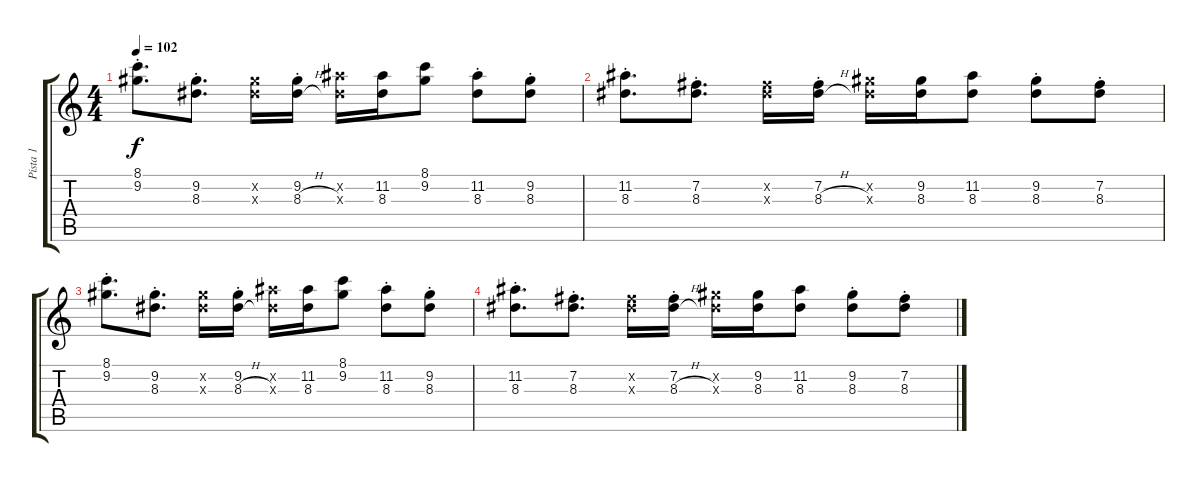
\track ("Pista 1" "Pista 1") {instrument electricguitarjazz}
\staff {score tabs}
\tuning (E4 B3 G3 D3 A2 E2) {hide}
\ts (4 4)
\tempo 102
\clef g2
\ks c
(8.1 9.2{st}).8{d dy f} (9.2 8.3{st}).8{d} (9.2{x} 8.3{x}).16 (9.2 8.3{h st}).16 (11.2{x} 8.3{x}).16 (11.2 8.3).16 (8.1 9.2).8 (11.2 8.3{st}).8 (9.2 8.3{st}).8 |
(11.2{st} 8.3).8{d} (7.2 8.3{st}).8{d} (7.2{x} 8.3{x}).16 (7.2 8.3{h st}).16 (9.2{x} 8.3{x}).16 (9.2 8.3).16 (11.2 8.3).8 (9.2 8.3{st}).8 (7.2 8.3{st}).8 |
(8.1 9.2{st}).8{d} (9.2 8.3{st}).8{d} (9.2{x} 8.3{x}).16 (9.2 8.3{h st}).16 (11.2{x} 8.3{x}).16 (11.2 8.3).16 (8.1 9.2).8 (11.2 8.3{st}).8 (9.2 8.3{st}).8 |
(11.2{st} 8.3).8{d} (7.2 8.3{st}).8{d} (7.2{x} 8.3{x}).16 (7.2 8.3{h st}).16 (9.2{x} 8.3{x}).16 (9.2 8.3).16 (11.2 8.3).8 (9.2 8.3{st}).8 (7.2 8.3{st}).8
